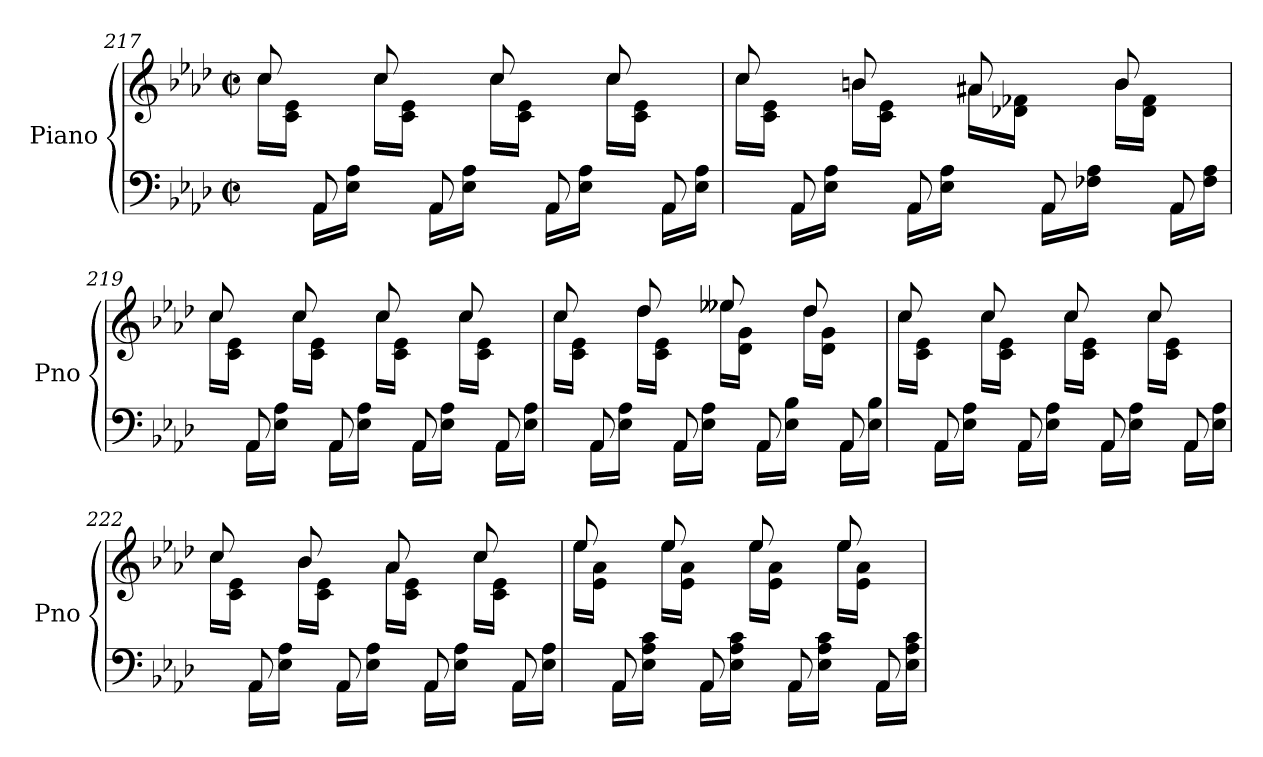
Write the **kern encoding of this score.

**kern	**kern
*part1	*part1
*staff2	*staff1
*I"Piano	*
*I'Pno	*
!!LO:LB:g=z
*clefF4	*clefG2
*k[b-e-a-d-]	*k[b-e-a-d-]
*M4/4	*M4/4
*met(c|)	*met(c|)
=217	=217
*^	*^
8ryy	8ryy	8cc/	16cc\LL
.	.	.	16c\ 16e-\JJ
8AA-/	16AA-\LL	8ryy	8ryy
.	16E-\ 16A-\JJ	.	.
8ryy	8ryy	8cc/	16cc\LL
.	.	.	16c\ 16e-\JJ
8AA-/	16AA-\LL	8ryy	8ryy
.	16E-\ 16A-\JJ	.	.
8ryy	8ryy	8cc/	16cc\LL
.	.	.	16c\ 16e-\JJ
8AA-/	16AA-\LL	8ryy	8ryy
.	16E-\ 16A-\JJ	.	.
8ryy	8ryy	8cc/	16cc\LL
.	.	.	16c\ 16e-\JJ
8AA-/	16AA-\LL	8ryy	8ryy
.	16E-\ 16A-\JJ	.	.
=218	=218	=218	=218
8ryy	8ryy	8cc/	16cc\LL
.	.	.	16c\ 16e-\JJ
8AA-/	16AA-\LL	8ryy	8ryy
.	16E-\ 16A-\JJ	.	.
8ryy	8ryy	8bn/	16b\LL
.	.	.	16c\ 16e-\JJ
8AA-/	16AA-\LL	8ryy	8ryy
.	16E-\ 16A-\JJ	.	.
8ryy	8ryy	8a#X/	16a#\LL
.	.	.	16d-X\ 16f-X\JJ
8AA-/	16AA-\LL	8ryy	8ryy
.	16F-X\ 16A-\JJ	.	.
8ryy	8ryy	8b/	16b\LL
.	.	.	16d-\ 16f-\JJ
8AA-/	16AA-\LL	8ryy	8ryy
.	16F-\ 16A-\JJ	.	.
!!LO:LB:g=z	!!
=219	=219	=219	=219
8ryy	8ryy	8cc/	16cc\LL
.	.	.	16c\ 16e-\JJ
8AA-/	16AA-\LL	8ryy	8ryy
.	16E-\ 16A-\JJ	.	.
8ryy	8ryy	8cc/	16cc\LL
.	.	.	16c\ 16e-\JJ
8AA-/	16AA-\LL	8ryy	8ryy
.	16E-\ 16A-\JJ	.	.
8ryy	8ryy	8cc/	16cc\LL
.	.	.	16c\ 16e-\JJ
8AA-/	16AA-\LL	8ryy	8ryy
.	16E-\ 16A-\JJ	.	.
8ryy	8ryy	8cc/	16cc\LL
.	.	.	16c\ 16e-\JJ
8AA-/	16AA-\LL	8ryy	8ryy
.	16E-\ 16A-\JJ	.	.
=220	=220	=220	=220
8ryy	8ryy	8cc/	16cc\LL
.	.	.	16c\ 16e-\JJ
8AA-/	16AA-\LL	8ryy	8ryy
.	16E-\ 16A-\JJ	.	.
8ryy	8ryy	8dd-/	16dd-\LL
.	.	.	16c\ 16e-\JJ
8AA-/	16AA-\LL	8ryy	8ryy
.	16E-\ 16A-\JJ	.	.
8ryy	8ryy	8ee--X/	16ee--\LL
.	.	.	16d-\ 16g\JJ
8AA-/	16AA-\LL	8ryy	8ryy
.	16E-\ 16B-\JJ	.	.
8ryy	8ryy	8dd-/	16dd-\LL
.	.	.	16d-\ 16g\JJ
8AA-/	16AA-\LL	8ryy	8ryy
.	16E-\ 16B-\JJ	.	.
!!LO:LB:g=z	!!
=221	=221	=221	=221
8ryy	8ryy	8cc/	16cc\LL
.	.	.	16c\ 16e-\JJ
8AA-/	16AA-\LL	8ryy	8ryy
.	16E-\ 16A-\JJ	.	.
8ryy	8ryy	8cc/	16cc\LL
.	.	.	16c\ 16e-\JJ
8AA-/	16AA-\LL	8ryy	8ryy
.	16E-\ 16A-\JJ	.	.
8ryy	8ryy	8cc/	16cc\LL
.	.	.	16c\ 16e-\JJ
8AA-/	16AA-\LL	8ryy	8ryy
.	16E-\ 16A-\JJ	.	.
8ryy	8ryy	8cc/	16cc\LL
.	.	.	16c\ 16e-\JJ
8AA-/	16AA-\LL	8ryy	8ryy
.	16E-\ 16A-\JJ	.	.
=222	=222	=222	=222
8ryy	8ryy	8cc/	16cc\LL
.	.	.	16c\ 16e-\JJ
8AA-/	16AA-\LL	8ryy	8ryy
.	16E-\ 16A-\JJ	.	.
8ryy	8ryy	8b-/	16b-\LL
.	.	.	16c\ 16e-\JJ
8AA-/	16AA-\LL	8ryy	8ryy
.	16E-\ 16A-\JJ	.	.
8ryy	8ryy	8a-/	16a-\LL
.	.	.	16c\ 16e-\JJ
8AA-/	16AA-\LL	8ryy	8ryy
.	16E-\ 16A-\JJ	.	.
8ryy	8ryy	8cc/	16cc\LL
.	.	.	16c\ 16e-\JJ
8AA-/	16AA-\LL	8ryy	8ryy
.	16E-\ 16A-\JJ	.	.
!!LO:PB:g=z	!!
=223	=223	=223	=223
8ryy	8ryy	8ee-/	16ee-\LL
.	.	.	16e-\ 16a-\JJ
8AA-/	16AA-\LL	8ryy	8ryy
.	16E-\ 16A-\ 16c\JJ	.	.
8ryy	8ryy	8ee-/	16ee-\LL
.	.	.	16e-\ 16a-\JJ
8AA-/	16AA-\LL	8ryy	8ryy
.	16E-\ 16A-\ 16c\JJ	.	.
8ryy	8ryy	8ee-/	16ee-\LL
.	.	.	16e-\ 16a-\JJ
8AA-/	16AA-\LL	8ryy	8ryy
.	16E-\ 16A-\ 16c\JJ	.	.
8ryy	8ryy	8ee-/	16ee-\LL
.	.	.	16e-\ 16a-\JJ
8AA-/	16AA-\LL	8ryy	8ryy
.	16E-\ 16A-\ 16c\JJ	.	.
*v	*v	*	*
*	*v	*v
=	=
*-	*-
